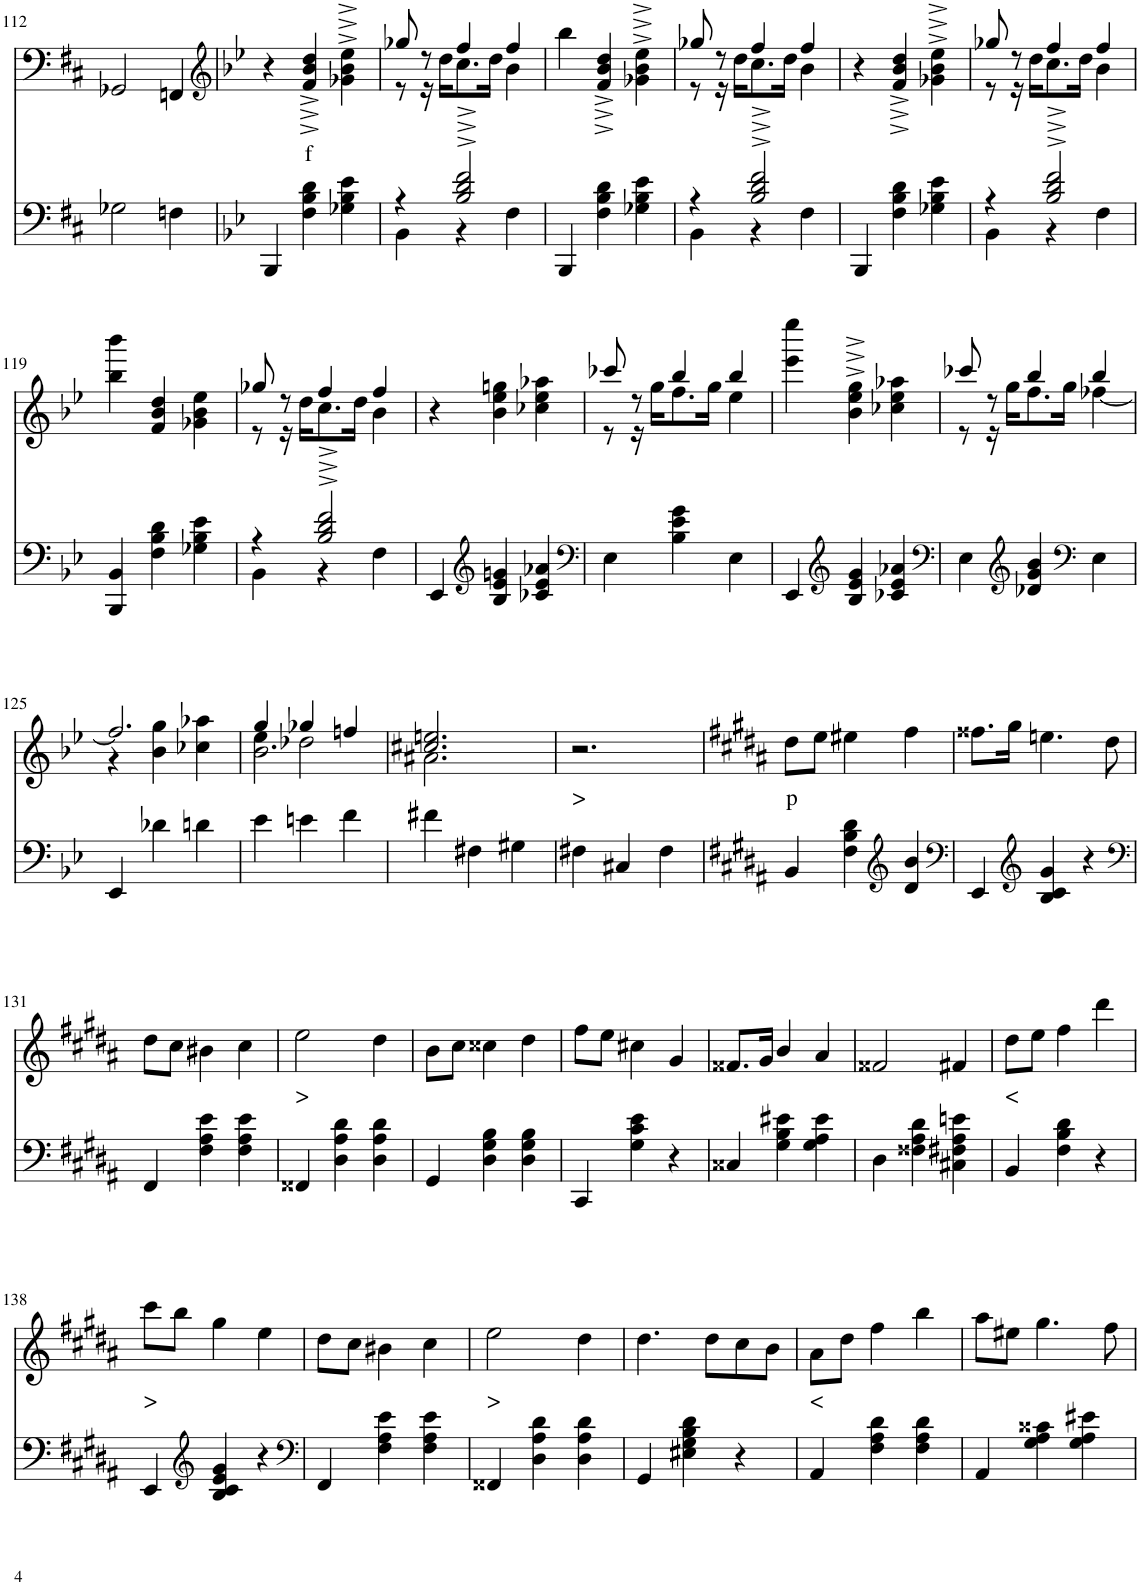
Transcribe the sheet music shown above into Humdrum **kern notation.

**kern	**kern	**text
*part2	*part1	*part1
*staff2	*staff1	*staff1
*I"Piano	*I"Piano	*
*I'Pno	*I'Pno	*
!!LO:PB:g=z
*clefF4	*clefF4	*
*k[f#c#]	*k[f#c#]	*
*M3/4	*M3/4	*
=112	=112	=112
2G-X\	2GG-X/	.
4Fn\	4FFn/	.
=113	=113	=113
*	*clefG2	*
*k[b-e-]	*k[b-e-]	*
4BBB-/	4r	.
!	!	!LO:LY:b
4F\ 4B-\ 4d\	4f/^ 4b-/^ 4dd/^	f
4G-X\ 4B-\ 4e-\	4g-X\^ 4b-\^ 4ee-\^	.
=114	=114	=114
*^	*^	*
4r	4BB-\	8gg-X/	8r	.
.	.	8r	16r	.
.	.	.	16dd\KL	.
2B-/^ 2d/^ 2f/^	4r	4ff/	8.cc\	.
.	.	.	16dd\Jk	.
.	4F\	4ff/	4b-\	.
*v	*v	*	*	*
*	*v	*v	*
=115	=115	=115
4BBB-/	4bb-\	.
4F\ 4B-\ 4d\	4f/^ 4b-/^ 4dd/^	.
4G-X\ 4B-\ 4e-\	4g-X\^ 4b-\^ 4ee-\^	.
=116	=116	=116
*^	*^	*
4r	4BB-\	8gg-X/	8r	.
.	.	8r	16r	.
.	.	.	16dd\KL	.
2B-/^ 2d/^ 2f/^	4r	4ff/	8.cc\	.
.	.	.	16dd\Jk	.
.	4F\	4ff/	4b-\	.
*v	*v	*	*	*
*	*v	*v	*
=117	=117	=117
4BBB-/	4r	.
4F\ 4B-\ 4d\	4f/^ 4b-/^ 4dd/^	.
4G-X\ 4B-\ 4e-\	4g-X\^ 4b-\^ 4ee-\^	.
=118	=118	=118
*^	*^	*
4r	4BB-\	8gg-X/	8r	.
.	.	8r	16r	.
.	.	.	16dd\KL	.
2B-/^ 2d/^ 2f/^	4r	4ff/	8.cc\	.
.	.	.	16dd\Jk	.
.	4F\	4ff/	4b-\	.
*v	*v	*	*	*
*	*v	*v	*
!!LO:LB:g=z
=119	=119	=119
4BBB-/ 4BB-/	4bb-\ 4bbb-\	.
4F\ 4B-\ 4d\	4f/ 4b-/ 4dd/	.
4G-X\ 4B-\ 4e-\	4g-X\ 4b-\ 4ee-\	.
=120	=120	=120
*^	*^	*
4r	4BB-\	8gg-X/	8r	.
.	.	8r	16r	.
.	.	.	16dd\KL	.
2B-/^ 2d/^ 2f/^	4r	4ff/	8.cc\	.
.	.	.	16dd\Jk	.
.	4F\	4ff/	4b-\	.
*v	*v	*	*	*
*	*v	*v	*
=121	=121	=121
4EE-/	4r	.
*clefG2	*	*
4B-/ 4e-/ 4gn/	4b-\ 4ee-\ 4ggn\	.
4c-X/ 4e-/ 4a-X/	4cc-X\ 4ee-\ 4aa-X\	.
=122	=122	=122
*clefF4	*	*
*	*^	*
4E-\	8ccc-X/	8r	.
.	8r	16r	.
.	.	16gg\KL	.
4B-\ 4e-\ 4g\	4bb-/	8.ff\	.
.	.	16gg\Jk	.
4E-\	4bb-/	4ee-\	.
*	*v	*v	*
=123	=123	=123
4EE-/	4eee-\ 4eeee-\	.
*clefG2	*	*
4B-/ 4e-/ 4g/	4b-\^ 4ee-\^ 4gg\^	.
4c-X/ 4e-/ 4a-X/	4cc-X\ 4ee-\ 4aa-X\	.
=124	=124	=124
*clefF4	*	*
*	*^	*
4E-\	8ccc-X/	8r	.
.	8r	16r	.
.	.	16gg\KL	.
*clefG2	*	*	*
4d-X/ 4g/ 4b-/	4bb-/	8.ff\	.
.	.	16gg\Jk	.
*clefF4	*	*	*
4E-\	4bb-/	[4ff-X\	.
!!LO:LB:g=z	!!
=125	=125	=125	=125
4EE-/	2.ff-/]	4r	.
4d-X\	.	4b-\ 4gg\	.
4dn\	.	4cc-X\ 4aa-X\	.
=126	=126	=126	=126
*	*	*^	*
4e-\	4gg/	4ee-\	2.b-\	.
4en\	4gg-X/	2dd-X\	.	.
4f\	4ffn/	.	.	.
*	*	*v	*v	*
=127	=127	=127	=127
4f#X\	2.cc#X/ 2.een/	2.a#X\	.
4F#X\	.	.	.
4G#X\	.	.	.
*	*v	*v	*
=128	=128	=128
!	!	!LO:LY:b
4F#X\	2.r	>
4C#X/	.	.
4F#\	.	.
=129	=129	=129
*k[f#c#g#d#a#]	*k[f#c#g#d#a#]	*
!	!	!LO:LY:b
4BB/	8dd#\L	p
.	8ee\J	.
4F#\ 4B\ 4d#\	4ee#X\	.
*clefG2	*	*
4d#/ 4b/	4ff#\	.
=130	=130	=130
*clefF4	*	*
4EE/	8.ff##X\L	.
.	16gg#\Jk	.
*clefG2	*	*
4B/ 4c#/ 4g#/	4.een\	.
4r	.	.
.	8dd#\	.
!!LO:LB:g=z
=131	=131	=131
*clefF4	*	*
4FF#/	8dd#\L	.
.	8cc#\J	.
4F#\ 4A#\ 4e\	4b#X\	.
4F#\ 4A#\ 4e\	4cc#\	.
=132	=132	=132
!	!	!LO:LY:b
4FF##X/	2ee\	>
4D#\ 4A#\ 4d#\	.	.
4D#\ 4A#\ 4d#\	4dd#\	.
=133	=133	=133
4GG#/	8b\L	.
.	8cc#\J	.
4D#\ 4G#\ 4B\	4cc##X\	.
4D#\ 4G#\ 4B\	4dd#\	.
=134	=134	=134
4CC#/	8ff#\L	.
.	8ee\J	.
4G#\ 4c#\ 4e\	4cc#X\	.
4r	4g#/	.
=135	=135	=135
4C##X/	8.f##X/L	.
.	16g#/Jk	.
4G#\ 4B\ 4e#X\	4b/	.
4G#\ 4A#\ 4e#\	4a#/	.
=136	=136	=136
4D#\	2f##X/	.
4F##X\ 4A#\ 4d#\	.	.
4C#X\ 4F#X\ 4A#\ 4en\	4f#X/	.
=137	=137	=137
!	!	!LO:LY:b
4BB/	8dd#\L	<
.	8ee\J	.
4F#\ 4B\ 4d#\	4ff#\	.
4r	4ddd#\	.
!!LO:LB:g=z
=138	=138	=138
!	!	!LO:LY:b
4EE/	8ccc#\L	>
.	8bb\J	.
*clefG2	*	*
4B/ 4c#/ 4e/ 4g#/	4gg#\	.
4r	4ee\	.
=139	=139	=139
*clefF4	*	*
4FF#/	8dd#\L	.
.	8cc#\J	.
4F#\ 4A#\ 4e\	4b#X\	.
4F#\ 4A#\ 4e\	4cc#\	.
=140	=140	=140
!	!	!LO:LY:b
4FF##X/	2ee\	>
4D#\ 4A#\ 4d#\	.	.
4D#\ 4A#\ 4d#\	4dd#\	.
=141	=141	=141
4GG#/	4.dd#\	.
4E#X\ 4G#\ 4B\ 4d#\	.	.
.	8dd#\L	.
4r	8cc#\	.
.	8b\J	.
=142	=142	=142
!	!	!LO:LY:b
4AA#/	8a#\L	<
.	8dd#\J	.
4F#\ 4A#\ 4d#\	4ff#\	.
4F#\ 4A#\ 4d#\	4bb\	.
=143	=143	=143
4AA#/	8aa#\L	.
.	8ee#X\J	.
4G#\ 4A#\ 4c##X\	4.gg#\	.
4G#\ 4A#\ 4e#X\	.	.
.	8ff#\	.
=	=	=
*-	*-	*-
